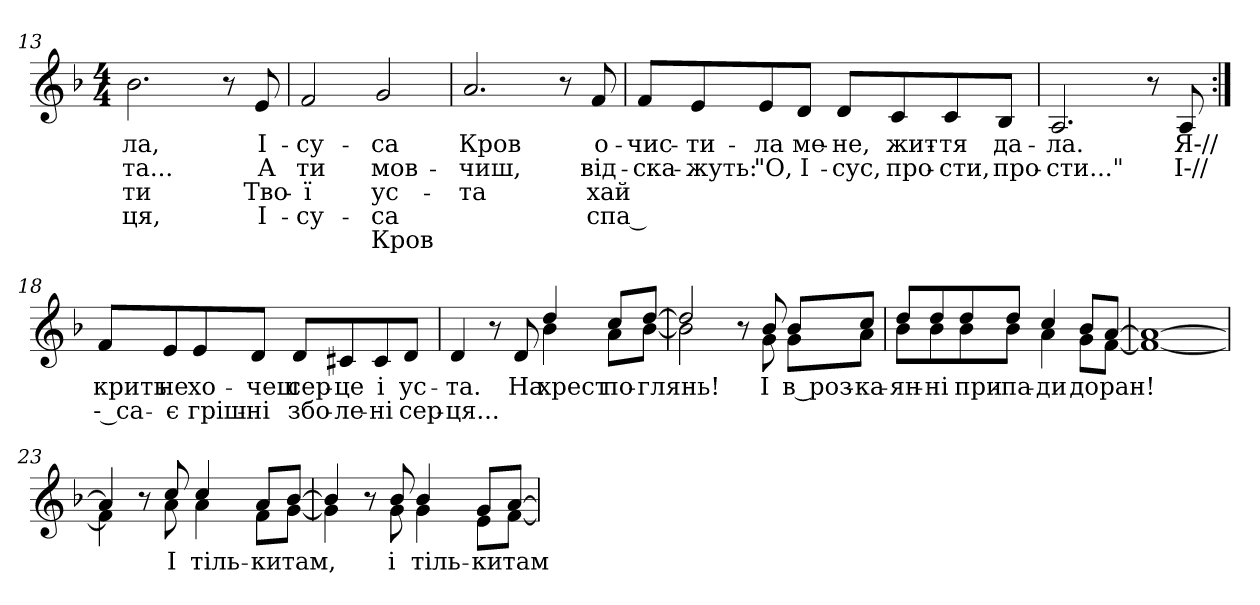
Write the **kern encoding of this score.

**kern	**text	**text	**text	**text	**text
*part1	*part1	*part1	*part1	*part1	*part1
*staff1	*staff1	*staff1	*staff1	*staff1	*staff1
*clefG2	*	*	*	*	*
*k[b-]	*	*	*	*	*
*F:	*	*	*	*	*
*M4/4	*	*	*	*	*
=13	=13	=13	=13	=13	=13
!	!LO:LY:b:color=#000000	!LO:LY:b:color=#000000	!LO:LY:b:color=#000000	!LO:LY:b:color=#000000	!
2.b-i\	-ла,	-та...	-ти	-ця,	.
8r	.	.	.	.	.
!	!LO:LY:b:color=#000000	!LO:LY:b:color=#000000	!LO:LY:b:color=#000000	!LO:LY:b:color=#000000	!
8ei/	І-	А	Тво-	І-	.
!!LO:LB:g=z
=14	=14	=14	=14	=14	=14
!	!LO:LY:b:color=#000000	!LO:LY:b:color=#000000	!LO:LY:b:color=#000000	!LO:LY:b:color=#000000	!
2fi/	-су-	ти	-ї	-су-	.
!	!LO:LY:b:color=#000000	!LO:LY:b:color=#000000	!LO:LY:b:color=#000000	!LO:LY:b:color=#000000	!LO:LY:b:color=#000000
2gi/	-са	мов-	ус-	-са	Кров
=15	=15	=15	=15	=15	=15
!	!LO:LY:b:color=#000000	!LO:LY:b:color=#000000	!LO:LY:b:color=#000000	!	!
2.ai/	Кров	-чиш,	-та	.	.
8r	.	.	.	.	.
!	!LO:LY:b:color=#000000	!LO:LY:b:color=#000000	!LO:LY:b:color=#000000	!LO:LY:b:color=#000000	!
8fi/	о-	від-	хай	спа --	.
=16	=16	=16	=16	=16	=16
!	!LO:LY:b:color=#000000	!LO:LY:b:color=#000000	!	!	!
8fi/L	-чис-	ска-	.	.	.
!	!LO:LY:b:color=#000000	!LO:LY:b:color=#000000	!	!	!
8ei/	-ти-	-жуть:	.	.	.
!	!LO:LY:b:color=#000000	!LO:LY:b:color=#000000	!	!	!
8ei/	-ла	"О,	.	.	.
!	!LO:LY:b:color=#000000	!LO:LY:b:color=#000000	!	!	!
8di/J	ме-	І-	.	.	.
!	!LO:LY:b:color=#000000	!LO:LY:b:color=#000000	!	!	!
8di/L	-не,	-сус,	.	.	.
!	!LO:LY:b:color=#000000	!LO:LY:b:color=#000000	!	!	!
8ci/	жит-	про-	.	.	.
!	!LO:LY:b:color=#000000	!LO:LY:b:color=#000000	!	!	!
8ci/	-тя	-сти,	.	.	.
!	!LO:LY:b:color=#000000	!LO:LY:b:color=#000000	!	!	!
8B-i/J	да-	про-	.	.	.
=17	=17	=17	=17	=17	=17
!	!LO:LY:b:color=#000000	!LO:LY:b:color=#000000	!	!	!
2.Ai/	-ла.	-сти..."	.	.	.
8r	.	.	.	.	.
!	!LO:LY:b:color=#000000	!LO:LY:b:color=#000000	!	!	!
8Ai/	Я-//	І-//	.	.	.
=18:|!	=18:|!	=18:|!	=18:|!	=18:|!	=18:|!
!	!LO:LY:b:color=#000000	!LO:LY:b:color=#000000	!	!	!
8fi/L	-крить	-- са-	.	.	.
!	!LO:LY:b:color=#000000	!LO:LY:b:color=#000000	!	!	!
8ei/	не	-є	.	.	.
!	!LO:LY:b:color=#000000	!LO:LY:b:color=#000000	!	!	!
8ei/	хо-	гріш-	.	.	.
!	!LO:LY:b:color=#000000	!LO:LY:b:color=#000000	!	!	!
8di/J	-чеш	-ні	.	.	.
!	!LO:LY:b:color=#000000	!LO:LY:b:color=#000000	!	!	!
8di/L	сер-	збо-	.	.	.
!	!LO:LY:b:color=#000000	!LO:LY:b:color=#000000	!	!	!
8c#Xi/	-це	-ле-	.	.	.
!	!LO:LY:b:color=#000000	!LO:LY:b:color=#000000	!	!	!
8c#i/	і	-ні	.	.	.
!	!LO:LY:b:color=#000000	!LO:LY:b:color=#000000	!	!	!
8di/J	ус-	сер-	.	.	.
!!LO:LB:g=z
=19	=19	=19	=19	=19	=19
!	!LO:LY:b:color=#000000	!LO:LY:b:color=#000000	!	!	!
*^	*	*	*	*	*
4di/	2ryy	-та.	-ця...	.	.	.
8r	.	.	.	.	.	.
!	!	!LO:LY:b:color=#000000	!	!	!	!
8di/	.	На	.	.	.	.
!	!	!LO:LY:b:color=#000000	!	!	!	!
4ddi/	4b-i\	хрест	.	.	.	.
!	!	!LO:LY:b:color=#000000	!	!	!	!
8cci/L	8ai\L	по-	.	.	.	.
!	!	!LO:LY:b:color=#000000	!	!	!	!
[>8ddi/J	[<8b-i\J	-глянь!	.	.	.	.
=20	=20	=20	=20	=20	=20	=20
2ddi/]	2b-i\]	.	.	.	.	.
8r	8ryy	.	.	.	.	.
!	!	!LO:LY:b:color=#000000	!	!	!	!
8b-i/	8gi\	І	.	.	.	.
!	!	!LO:LY:b:color=#000000	!	!	!	!
8b-i/L	8gi\L	в роз-	.	.	.	.
!	!	!LO:LY:b:color=#000000	!	!	!	!
8cci/J	8ai\J	-ка-	.	.	.	.
=21	=21	=21	=21	=21	=21	=21
!	!	!LO:LY:b:color=#000000	!	!	!	!
8ddi/L	8b-i\L	-ян-	.	.	.	.
!	!	!LO:LY:b:color=#000000	!	!	!	!
8ddi/	8b-i\	-ні	.	.	.	.
!	!	!LO:LY:b:color=#000000	!	!	!	!
8ddi/	8b-i\	при-	.	.	.	.
!	!	!LO:LY:b:color=#000000	!	!	!	!
8ddi/J	8b-i\J	-па-	.	.	.	.
!	!	!LO:LY:b:color=#000000	!	!	!	!
4cci/	4ai\	-ди	.	.	.	.
!	!	!LO:LY:b:color=#000000	!	!	!	!
8b-i/L	8gi\L	до	.	.	.	.
!	!	!LO:LY:b:color=#000000	!	!	!	!
[>8ai/J	[<8fi\J	ран!	.	.	.	.
=22	=22	=22	=22	=22	=22	=22
1ai_>	1fi_<	.	.	.	.	.
=23	=23	=23	=23	=23	=23	=23
4ai/]	4fi\]	.	.	.	.	.
8r	8ryy	.	.	.	.	.
!	!	!LO:LY:b:color=#000000	!	!	!	!
8cci/	8ai\	І	.	.	.	.
!	!	!LO:LY:b:color=#000000	!	!	!	!
4cci/	4ai\	тіль-	.	.	.	.
!	!	!LO:LY:b:color=#000000	!	!	!	!
8ai/L	8fi\L	-ки	.	.	.	.
!	!	!LO:LY:b:color=#000000	!	!	!	!
[>8b-i/J	[<8gi\J	там,	.	.	.	.
!!LO:LB:g=z	!!
=24	=24	=24	=24	=24	=24	=24
4b-i/]	4gi\]	.	.	.	.	.
8r	8ryy	.	.	.	.	.
!	!	!LO:LY:b:color=#000000	!	!	!	!
8b-i/	8gi\	і	.	.	.	.
!	!	!LO:LY:b:color=#000000	!	!	!	!
4b-i/	4gi\	тіль-	.	.	.	.
!	!	!LO:LY:b:color=#000000	!	!	!	!
8gi/L	8ei\L	-ки	.	.	.	.
!	!	!LO:LY:b:color=#000000	!	!	!	!
[>8ai/J	[<8fi\J	там	.	.	.	.
*v	*v	*	*	*	*	*
=	=	=	=	=	=
*-	*-	*-	*-	*-	*-
